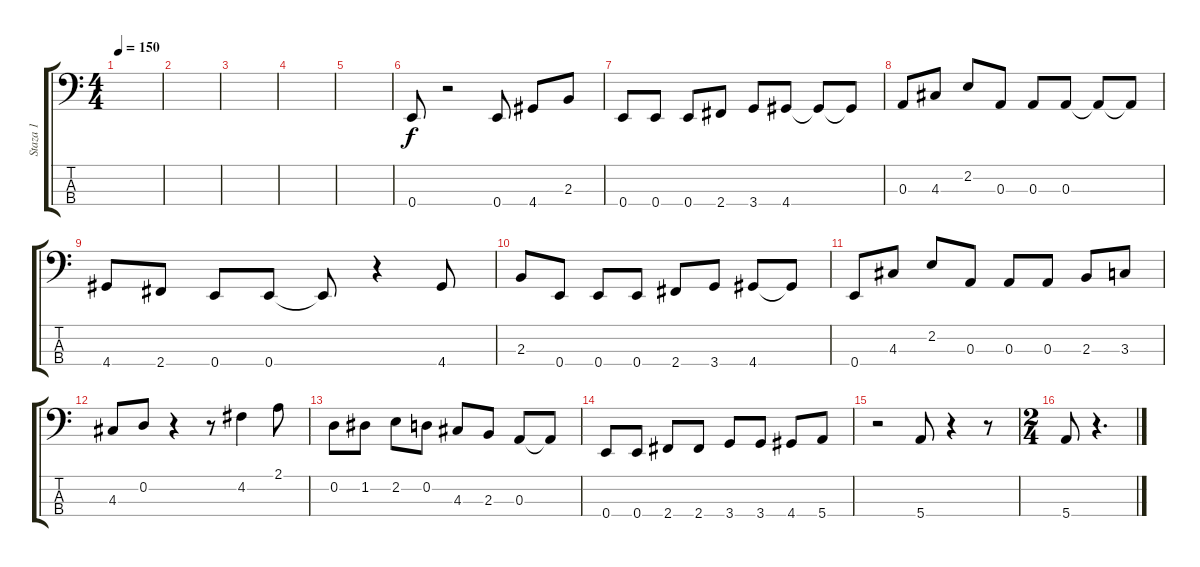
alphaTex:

\track ("Staza 1" "Staza 1") {instrument electricbassfinger}
\staff {score tabs}
\tuning (G2 D2 A1 E1) {hide}
\ts (4 4)
\tempo 150
\clef f4
\ks c
|
|
|
|
|
0.4.8 r.2 0.4.8 4.4.8 2.3.8 |
0.4.8 0.4.8 0.4.8 2.4.8 3.4.8 4.4.8 4.4{t}.8 4.4{t}.8 |
0.3.8 4.3.8 2.2.8 0.3.8 0.3.8 0.3.8 0.3{t}.8 0.3{t}.8 |
4.4.8 2.4.8 0.4.8 0.4.8 0.4{t}.8 r.4 4.4.8 |
2.3.8 0.4.8 0.4.8 0.4.8 2.4.8 3.4.8 4.4.8 4.4{t}.8 |
0.4.8 4.3.8 2.2.8 0.3.8 0.3.8 0.3.8 2.3.8 3.3.8 |
4.3.8 0.2.8 r.4 r.8 4.2.4 2.1.8 |
0.2.8 1.2.8 2.2.8 0.2.8 4.3.8 2.3.8 0.3.8 0.3{t}.8 |
0.4.8 0.4.8 2.4.8 2.4.8 3.4.8 3.4.8 4.4.8 5.4.8 |
r.2 5.4.8 r.4 r.8 |
\ts (2 4)
5.4.8 r.4{d}
